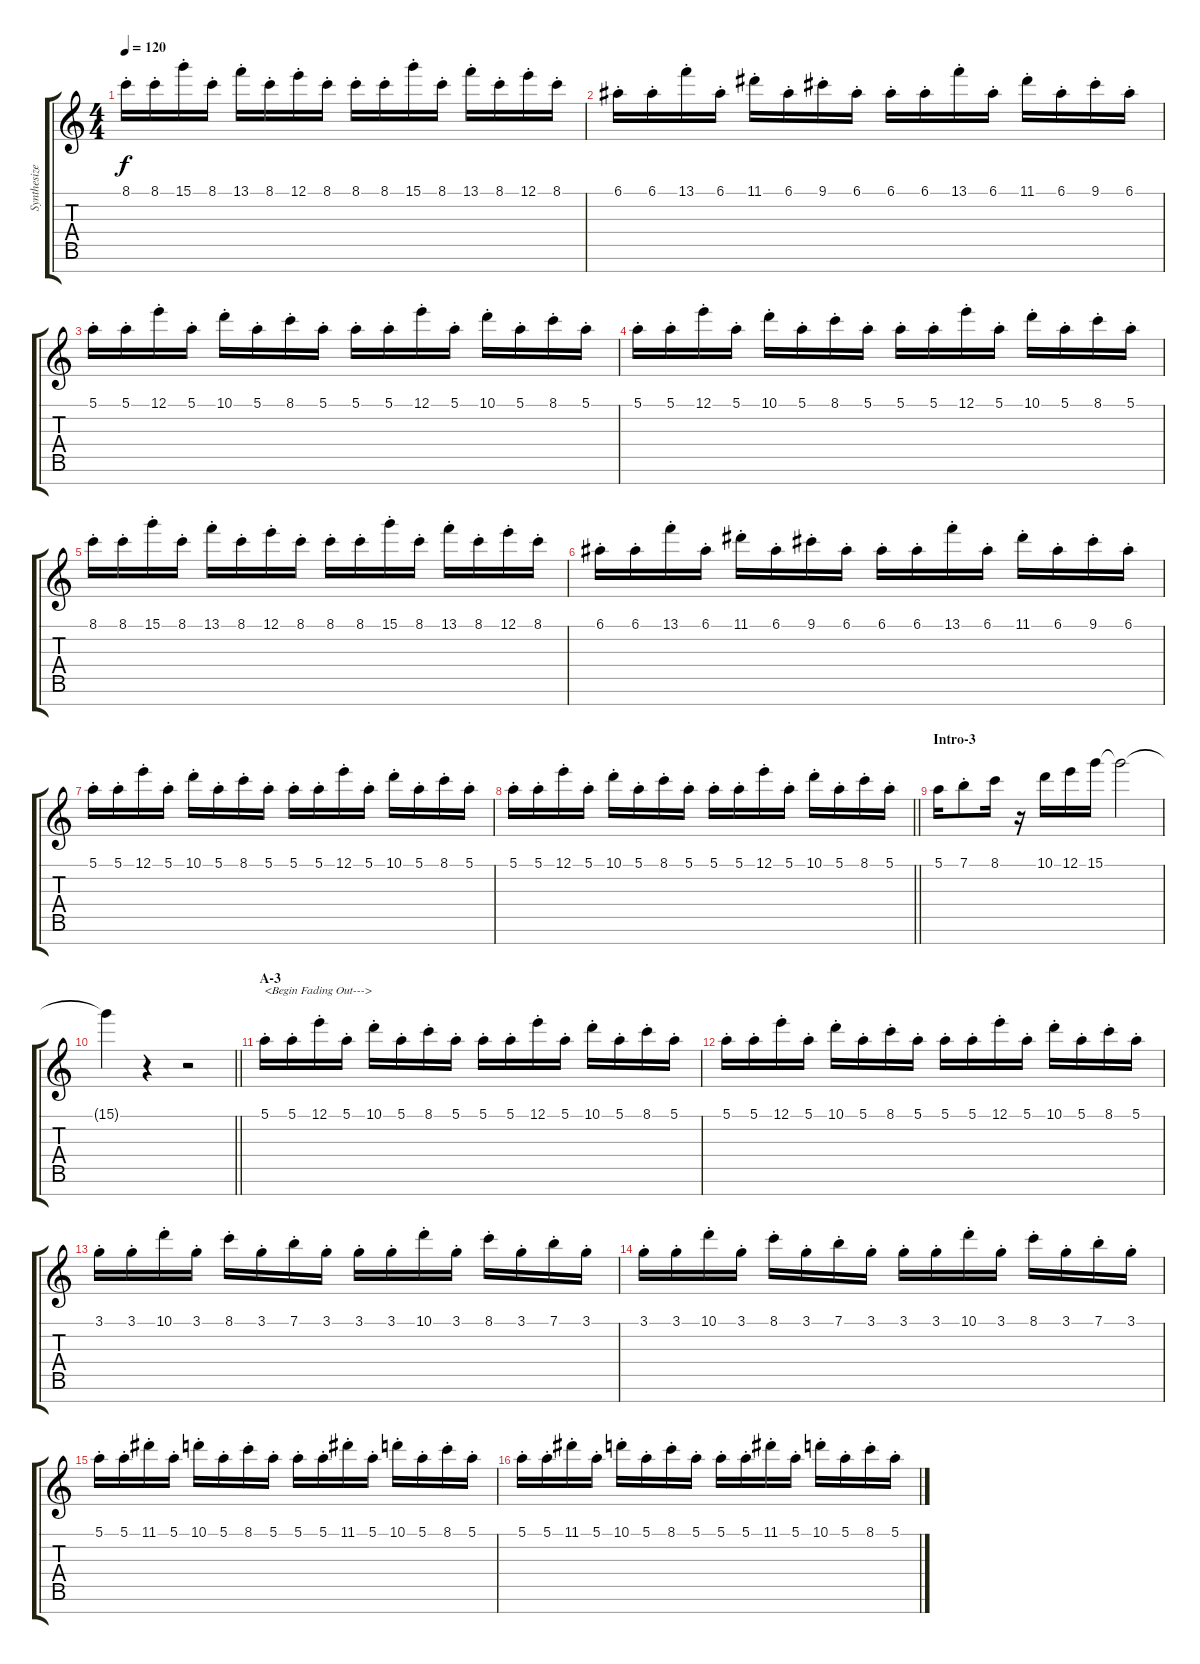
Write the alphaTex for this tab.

\track ("Synthesizer II" "Synthesize") {instrument lead1square}
\staff {score tabs}
\tuning (E5 B4 G4 D4 A3 E3 B2) {hide}
\ts (4 4)
\tempo 120
\clef g2
\ks c
8.1{st}.16{dy f} 8.1{st}.16 15.1{st}.16 8.1{st}.16 13.1{st}.16 8.1{st}.16 12.1{st}.16 8.1{st}.16 8.1{st}.16 8.1{st}.16 15.1{st}.16 8.1{st}.16 13.1{st}.16 8.1{st}.16 12.1{st}.16 8.1{st}.16 |
6.1{st}.16 6.1{st}.16 13.1{st}.16 6.1{st}.16 11.1{st}.16 6.1{st}.16 9.1{st}.16 6.1{st}.16 6.1{st}.16 6.1{st}.16 13.1{st}.16 6.1{st}.16 11.1{st}.16 6.1{st}.16 9.1{st}.16 6.1{st}.16 |
5.1{st}.16 5.1{st}.16 12.1{st}.16 5.1{st}.16 10.1{st}.16 5.1{st}.16 8.1{st}.16 5.1{st}.16 5.1{st}.16 5.1{st}.16 12.1{st}.16 5.1{st}.16 10.1{st}.16 5.1{st}.16 8.1{st}.16 5.1{st}.16 |
5.1{st}.16 5.1{st}.16 12.1{st}.16 5.1{st}.16 10.1{st}.16 5.1{st}.16 8.1{st}.16 5.1{st}.16 5.1{st}.16 5.1{st}.16 12.1{st}.16 5.1{st}.16 10.1{st}.16 5.1{st}.16 8.1{st}.16 5.1{st}.16 |
8.1{st}.16 8.1{st}.16 15.1{st}.16 8.1{st}.16 13.1{st}.16 8.1{st}.16 12.1{st}.16 8.1{st}.16 8.1{st}.16 8.1{st}.16 15.1{st}.16 8.1{st}.16 13.1{st}.16 8.1{st}.16 12.1{st}.16 8.1{st}.16 |
6.1{st}.16 6.1{st}.16 13.1{st}.16 6.1{st}.16 11.1{st}.16 6.1{st}.16 9.1{st}.16 6.1{st}.16 6.1{st}.16 6.1{st}.16 13.1{st}.16 6.1{st}.16 11.1{st}.16 6.1{st}.16 9.1{st}.16 6.1{st}.16 |
5.1{st}.16 5.1{st}.16 12.1{st}.16 5.1{st}.16 10.1{st}.16 5.1{st}.16 8.1{st}.16 5.1{st}.16 5.1{st}.16 5.1{st}.16 12.1{st}.16 5.1{st}.16 10.1{st}.16 5.1{st}.16 8.1{st}.16 5.1{st}.16 |
\barLineRight lightlight
5.1{st}.16 5.1{st}.16 12.1{st}.16 5.1{st}.16 10.1{st}.16 5.1{st}.16 8.1{st}.16 5.1{st}.16 5.1{st}.16 5.1{st}.16 12.1{st}.16 5.1{st}.16 10.1{st}.16 5.1{st}.16 8.1{st}.16 5.1{st}.16 |
\section ("" "Intro-3")
5.1.16 7.1{st}.8 8.1.16 r.16 10.1.16 12.1.16 15.1.16 15.1{t}.2{volume 0} |
\barLineRight lightlight
15.1{t}.4 r.4 r.2{volume 11} |
\section ("" "A-3")
5.1{st}.16{txt "<Begin Fading Out--->"} 5.1{st}.16 12.1{st}.16 5.1{st}.16 10.1{st}.16 5.1{st}.16 8.1{st}.16 5.1{st}.16 5.1{st}.16 5.1{st}.16 12.1{st}.16 5.1{st}.16 10.1{st}.16 5.1{st}.16 8.1{st}.16 5.1{st}.16 |
5.1{st}.16 5.1{st}.16 12.1{st}.16 5.1{st}.16 10.1{st}.16 5.1{st}.16 8.1{st}.16 5.1{st}.16 5.1{st}.16 5.1{st}.16 12.1{st}.16 5.1{st}.16 10.1{st}.16 5.1{st}.16 8.1{st}.16 5.1{st}.16 |
3.1{st}.16 3.1{st}.16 10.1{st}.16 3.1{st}.16 8.1{st}.16 3.1{st}.16 7.1{st}.16 3.1{st}.16 3.1{st}.16 3.1{st}.16 10.1{st}.16 3.1{st}.16 8.1{st}.16 3.1{st}.16 7.1{st}.16 3.1{st}.16 |
3.1{st}.16 3.1{st}.16 10.1{st}.16 3.1{st}.16 8.1{st}.16 3.1{st}.16 7.1{st}.16 3.1{st}.16 3.1{st}.16 3.1{st}.16 10.1{st}.16 3.1{st}.16 8.1{st}.16 3.1{st}.16 7.1{st}.16 3.1{st}.16 |
5.1{st}.16 5.1{st}.16 11.1{st}.16 5.1{st}.16 10.1{st}.16 5.1{st}.16 8.1{st}.16 5.1{st}.16 5.1{st}.16 5.1{st}.16 11.1{st}.16 5.1{st}.16 10.1{st}.16 5.1{st}.16 8.1{st}.16 5.1{st}.16 |
5.1{st}.16 5.1{st}.16 11.1{st}.16 5.1{st}.16 10.1{st}.16 5.1{st}.16 8.1{st}.16 5.1{st}.16 5.1{st}.16 5.1{st}.16 11.1{st}.16 5.1{st}.16 10.1{st}.16 5.1{st}.16 8.1{st}.16 5.1{st}.16
